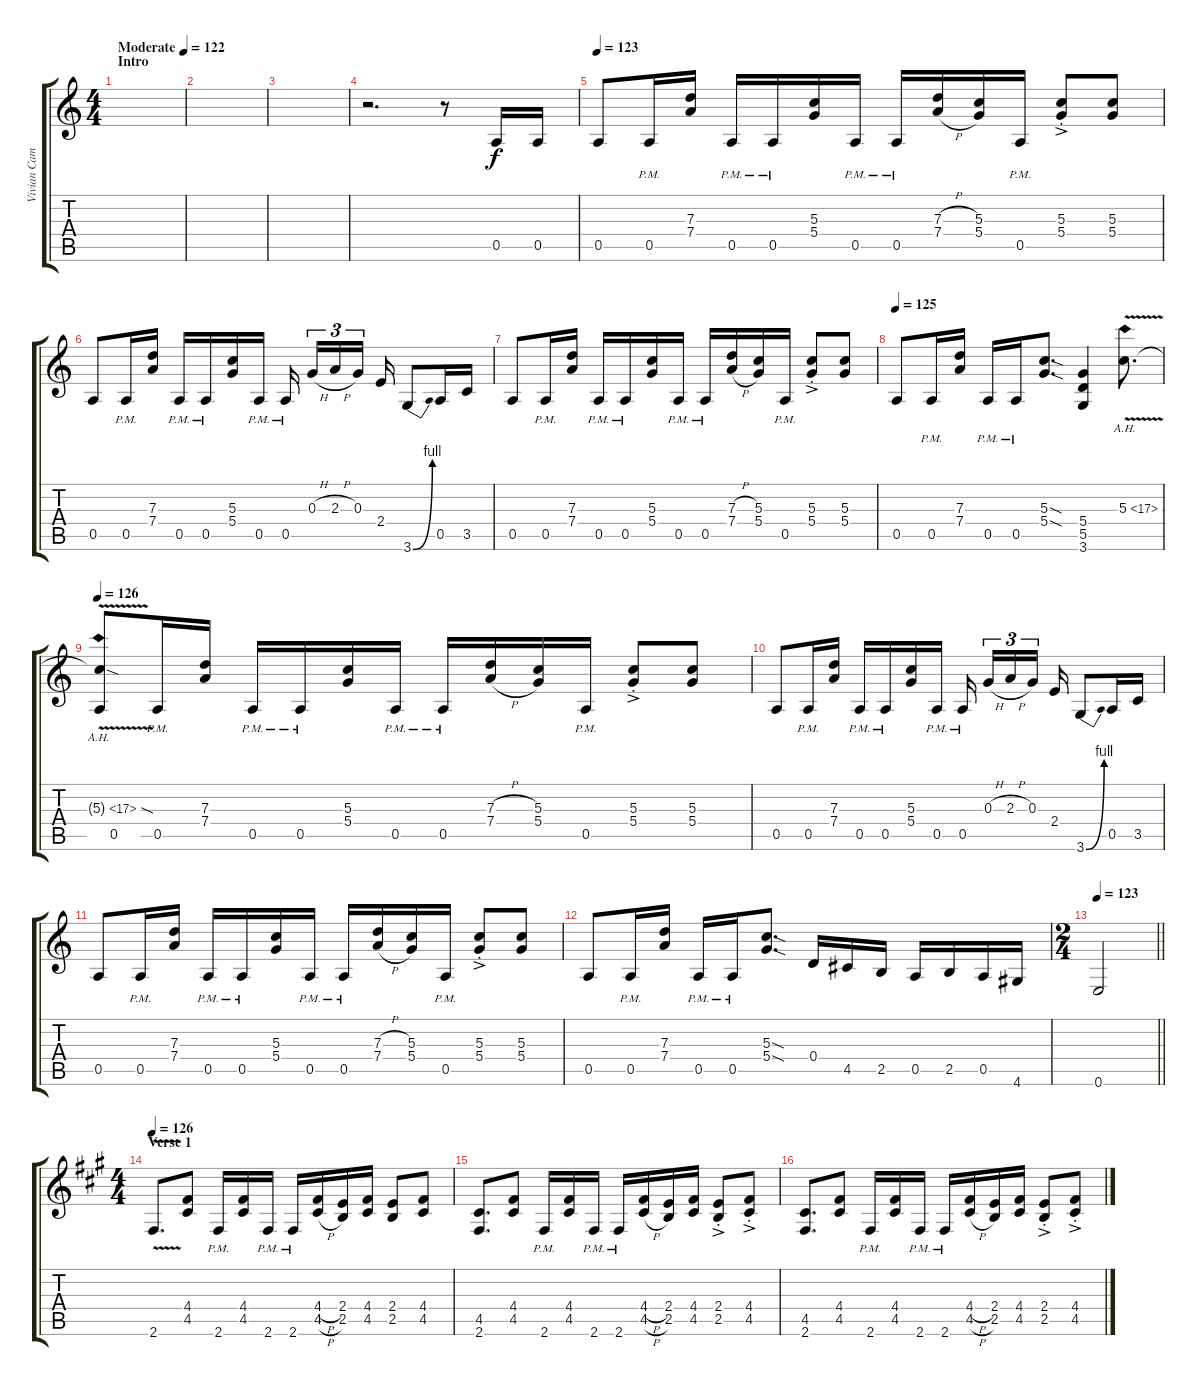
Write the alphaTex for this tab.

\track ("Vivian Campbell R" "Vivian Cam") {instrument distortionguitar}
\staff {score tabs}
\tuning (E4 B3 G3 D3 A2 E2) {hide}
\ts (4 4)
\section ("" "Intro")
\tempo (122 "Moderate")
\clef g2
\ks c
|
|
|
r.2{d} r.8 0.5.16 0.5.16 |
\tempo 123
0.5.8 0.5{pm}.16 (7.3 7.4).16 0.5{pm}.16 0.5{pm}.16 (5.3 5.4).16 0.5{pm}.16 0.5{pm}.16 (7.3{h} 7.4{h}).16 (5.3 5.4).16 0.5{pm}.16 (5.3{ac st} 5.4{ac st}).8 (5.3 5.4).8 |
0.5.8 0.5{pm}.16 (7.3 7.4).16 0.5{pm}.16 0.5{pm}.16 (5.3 5.4).16 0.5{pm}.16 0.5{pm}.16{beam splitsecondary} 0.3{h}.16{tu (3 2)} 2.3{h}.16{tu (3 2)} 0.3.16{tu (3 2) beam splitsecondary} 2.4.16 3.6{be (bend 0 0 60 4)}.8 0.5.16 3.5.16 |
0.5.8 0.5{pm}.16 (7.3 7.4).16 0.5{pm}.16 0.5{pm}.16 (5.3 5.4).16 0.5{pm}.16 0.5{pm}.16 (7.3{h} 7.4{h}).16 (5.3 5.4).16 0.5{pm}.16 (5.3{ac st} 5.4{ac st}).8 (5.3 5.4).8 |
\tempo 125
0.5.8 0.5{pm}.16 (7.3 7.4).16 0.5{pm}.16 0.5{pm}.16 (5.3{sod} 5.4{sod}).8{d} (5.4 5.5 3.6).4 5.3{ah 12 v}.8{d} |
\tempo 126
(5.3{ah 12 v sod t} 0.5).8 0.5{pm}.16 (7.3 7.4).16 0.5{pm}.16 0.5{pm}.16 (5.3 5.4).16 0.5{pm}.16 0.5{pm}.16 (7.3{h} 7.4{h}).16 (5.3 5.4).16 0.5{pm}.16 (5.3{ac st} 5.4{ac st}).8 (5.3 5.4).8 |
0.5.8 0.5{pm}.16 (7.3 7.4).16 0.5{pm}.16 0.5{pm}.16 (5.3 5.4).16 0.5{pm}.16 0.5{pm}.16{beam splitsecondary} 0.3{h}.16{tu (3 2)} 2.3{h}.16{tu (3 2)} 0.3.16{tu (3 2) beam splitsecondary} 2.4.16 3.6{be (bend 0 0 60 4)}.8 0.5.16 3.5.16 |
0.5.8 0.5{pm}.16 (7.3 7.4).16 0.5{pm}.16 0.5{pm}.16 (5.3 5.4).16 0.5{pm}.16 0.5{pm}.16 (7.3{h} 7.4{h}).16 (5.3 5.4).16 0.5{pm}.16 (5.3{ac st} 5.4{ac st}).8 (5.3 5.4).8 |
0.5.8 0.5{pm}.16 (7.3 7.4).16 0.5{pm}.16 0.5{pm}.16 (5.3{sod} 5.4{sod}).8{d} 0.4.16 4.5.16 2.5.16 0.5.16 2.5.16 0.5.16 4.6.16 |
\ts (2 4)
\tempo 123
\barLineRight lightlight
0.6.2 |
\ts (4 4)
\section ("" "Verse 1")
\tempo 126
\ks f#minor
2.6{v}.8{d} (4.4 4.5).8 2.6{pm}.16 (4.4 4.5).16 2.6{pm}.16 2.6{pm}.16 (4.4{h} 4.5{h}).16 (2.4 2.5).16 (4.4 4.5).16 (2.4 2.5).8 (4.4 4.5).8 |
(4.5 2.6).8{d} (4.4 4.5).8 2.6{pm}.16 (4.4 4.5).16 2.6{pm}.16 2.6{pm}.16 (4.4{h} 4.5{h}).16 (2.4 2.5).16 (4.4 4.5).16 (2.4{ac st} 2.5{ac st}).8 (4.4{ac st} 4.5{ac st}).8 |
(4.5 2.6).8{d} (4.4 4.5).8 2.6{pm}.16 (4.4 4.5).16 2.6{pm}.16 2.6{pm}.16 (4.4{h} 4.5{h}).16 (2.4 2.5).16 (4.4 4.5).16 (2.4{ac st} 2.5{ac st}).8 (4.4{ac st} 4.5{ac st}).8
